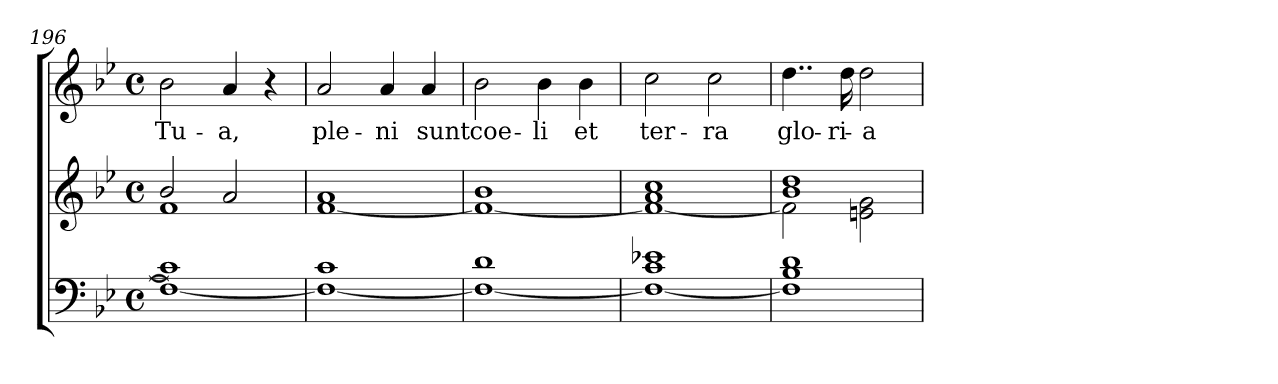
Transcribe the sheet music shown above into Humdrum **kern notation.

**kern	**kern	**kern	**text
*part2	*part2	*part1	*part1
*staff3	*staff2	*staff1	*staff1
*clefF4	*clefG2	*clefG2	*
*k[b-e-]	*k[b-e-]	*k[b-e-]	*
*B-:	*B-:	*B-:	*
*M4/4	*M4/4	*M4/4	*
*met(c)	*met(c)	*met(c)	*
=196	=196	=196	=196
*^	*^	*	*
!	!	!	!	!	!LO:LY:b
1c]	1F_	2b-/	1f	2b-\	Tu-
!	!	!	!	!	!LO:LY:b
.	.	2a/	.	4a/	-a,
.	.	.	.	4r	.
=197	=197	=197	=197	=197	=197
!	!	!	!	!	!LO:LY:b
1c	1F_	1a	[<1f	2a/	ple-
!	!	!	!	!	!LO:LY:b
.	.	.	.	4a/	-ni
!	!	!	!	!	!LO:LY:b
.	.	.	.	4a/	sunt
=198	=198	=198	=198	=198	=198
!	!	!	!	!	!LO:LY:b
1d	1F_	1b-	1f_	2b-\	coe-
!	!	!	!	!	!LO:LY:b
.	.	.	.	4b-\	-li
!	!	!	!	!	!LO:LY:b
.	.	.	.	4b-\	et
!!LO:LB:g=z
=199	=199	=199	=199	=199	=199
!	!	!	!	!	!LO:LY:b
1c 1e-X	1F_	1a 1cc	1f_	2cc\	ter-
!	!	!	!	!	!LO:LY:b
.	.	.	.	2cc\	-ra
=200	=200	=200	=200	=200	=200
!	!	!	!	!	!LO:LY:b
1B- 1d	1F]	1b- 1dd	2f\]	4..dd\	glo-
!	!	!	!	!	!LO:LY:b
.	.	.	.	16dd\	-ri-
!	!	!	!	!	!LO:LY:b
.	.	.	2en\ 2g\	2dd\	-a
*v	*v	*	*	*	*
*	*v	*v	*	*
=	=	=	=
*-	*-	*-	*-
